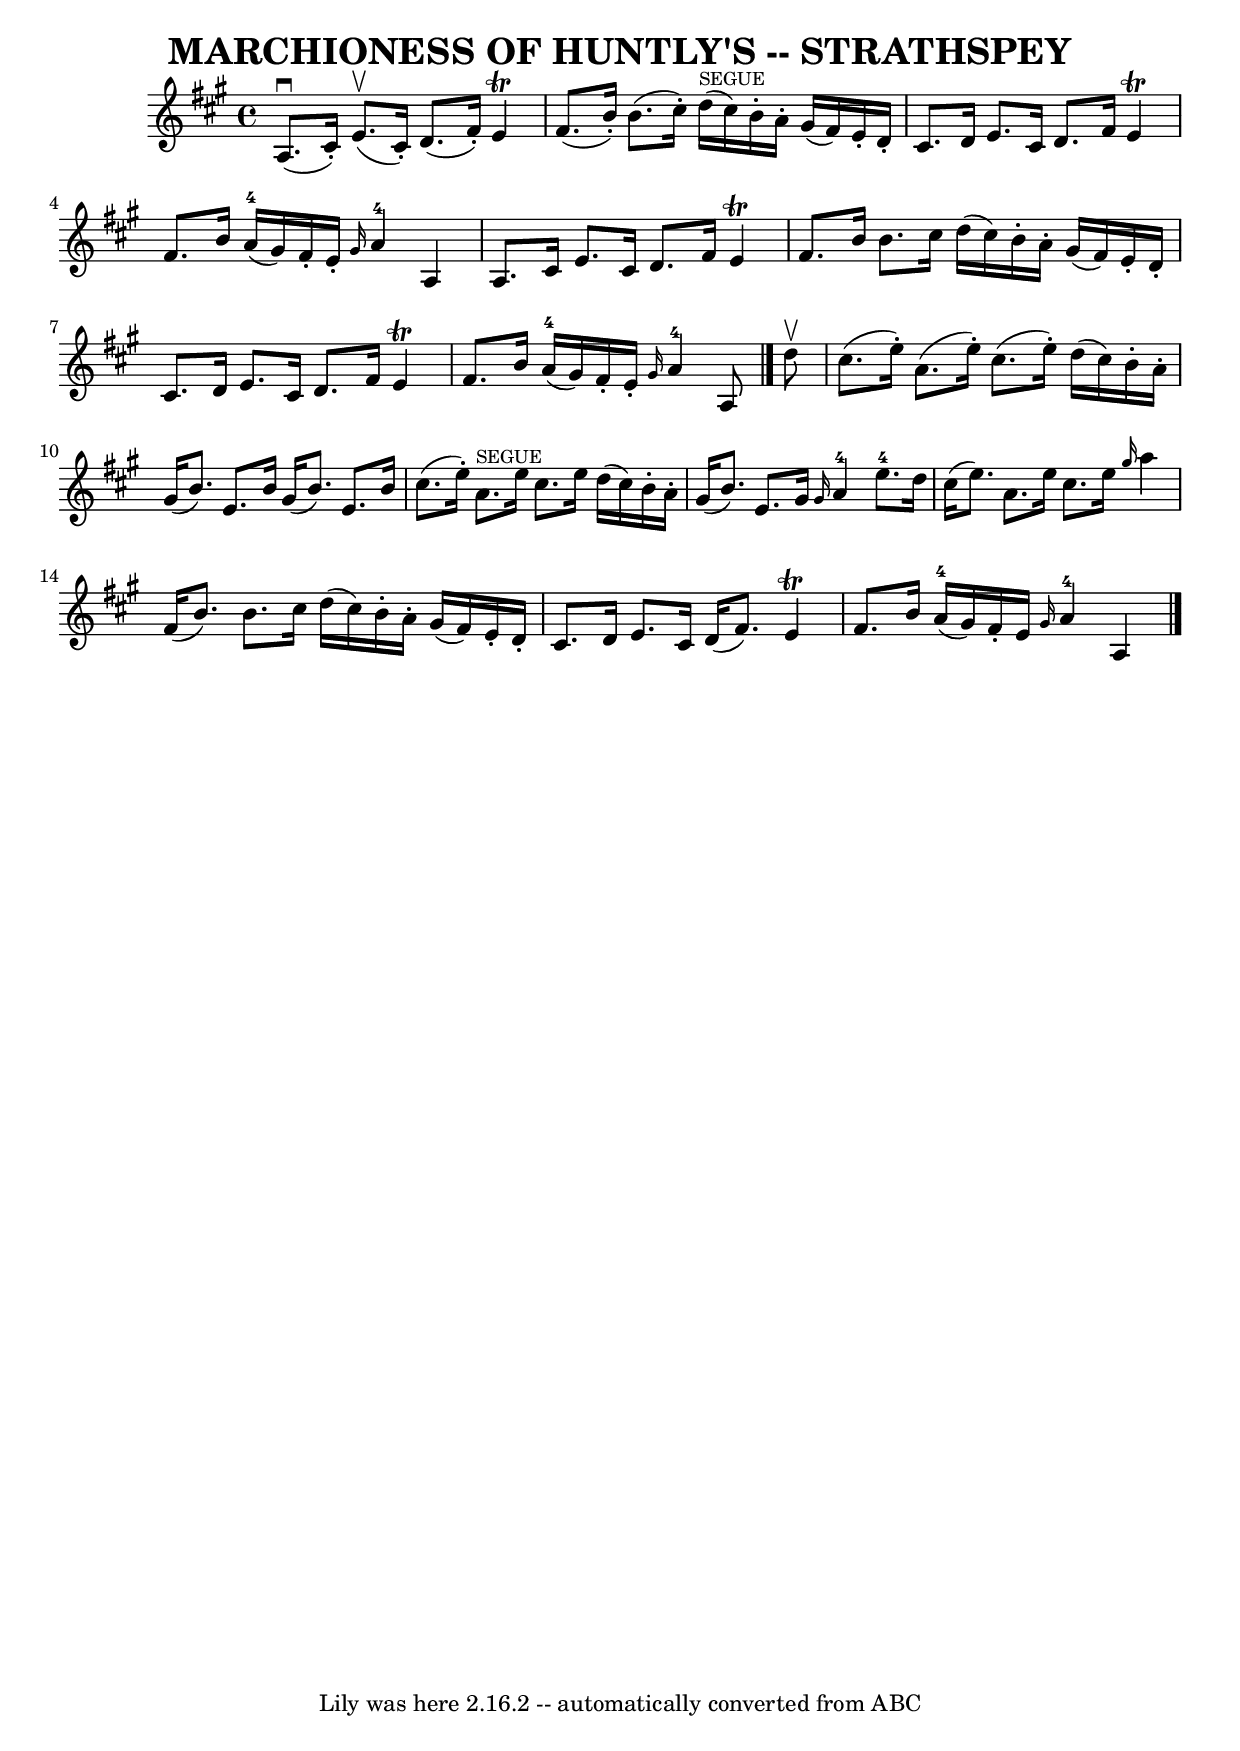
\version "2.16.2"
\include "Mammoth.ily"
\header {
	%% book = "Ryan's Mammoth Collection of Fiddle Tunes"
	composer = ""
	crossRefNumber = "1"
	footnotes = ""
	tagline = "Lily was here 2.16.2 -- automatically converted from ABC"
	title = "MARCHIONESS OF HUNTLY'S -- STRATHSPEY"
}
voicedefault =  {


 \override Staff.TimeSignature #'style = #'C
 \time 4/4 
\key a \major a8. (^\downbow cis'16 -.) e'8. (^\upbow   
cis'16 -.) d'8. (fis'16 -.) e'4^\trill   |
 fis'8. (b'16 
-.) b'8. (cis''16 -.) d''16^\segue(cis''16) b'16 -.   
a'16 -. gis'16 (fis'16) e'16 -. d'16 -.   |
 cis'8.    
d'16 e'8. cis'16 d'8. fis'16 e'4^\trill   |
 fis'8.    
b'16 a'16-4(gis'16) fis'16 -. e'16 -. \grace { gis'16  }   
 a'4-4 a4    |
 a8. cis'16 e'8. cis'16 d'8.    
fis'16 e'4^\trill   |
 fis'8. b'16 b'8. cis''16 d''16 (
 cis''16) b'16 -. a'16 -. gis'16 (fis'16) e'16 -. d'16 -.   
|
 cis'8. d'16 e'8. cis'16 d'8. fis'16 e'4^\trill  
 |
 fis'8. b'16 a'16-4(gis'16) fis'16 -. e'16 -. 
\grace { gis'16  } a'4-4 a8    \bar "|." d''8^\upbow   
|
 cis''8. (e''16 -.) a'8. (e''16 -.) cis''8. (e''16 
-.) d''16 (cis''16) b'16 -. a'16 -.   |
 gis'16 (b'8.  
-) e'8. b'16 gis'16 (b'8.) e'8. b'16    |
 cis''8. 
(e''16 -.) a'8.^\segue e''16 cis''8. e''16 d''16 (
cis''16) b'16 -. a'16 -.   |
 gis'16 (b'8.) e'8.    
gis'16  \grace { gis'16  } a'4-4 e''8.-4 d''16    |
   
 cis''16 (e''8.) a'8. e''16 cis''8. e''16  \grace {    
gis''16  } a''4    |
 fis'16 (b'8.) b'8. cis''16 d''16 
(cis''16) b'16 -. a'16 -. gis'16 (fis'16) e'16 -. d'16 -. 
  |
 cis'8. d'16 e'8. cis'16 d'16 (fis'8.) e'4 
^\trill   |
 fis'8. b'16 a'16-4(gis'16) fis'16 -.   
e'16  \grace { gis'16  } a'4-4 a4    \bar "|."   
}

\score{
    <<

	\context Staff="default"
	{
	    \voicedefault 
	}

    >>
	\layout {
	}
	\midi {}
}
